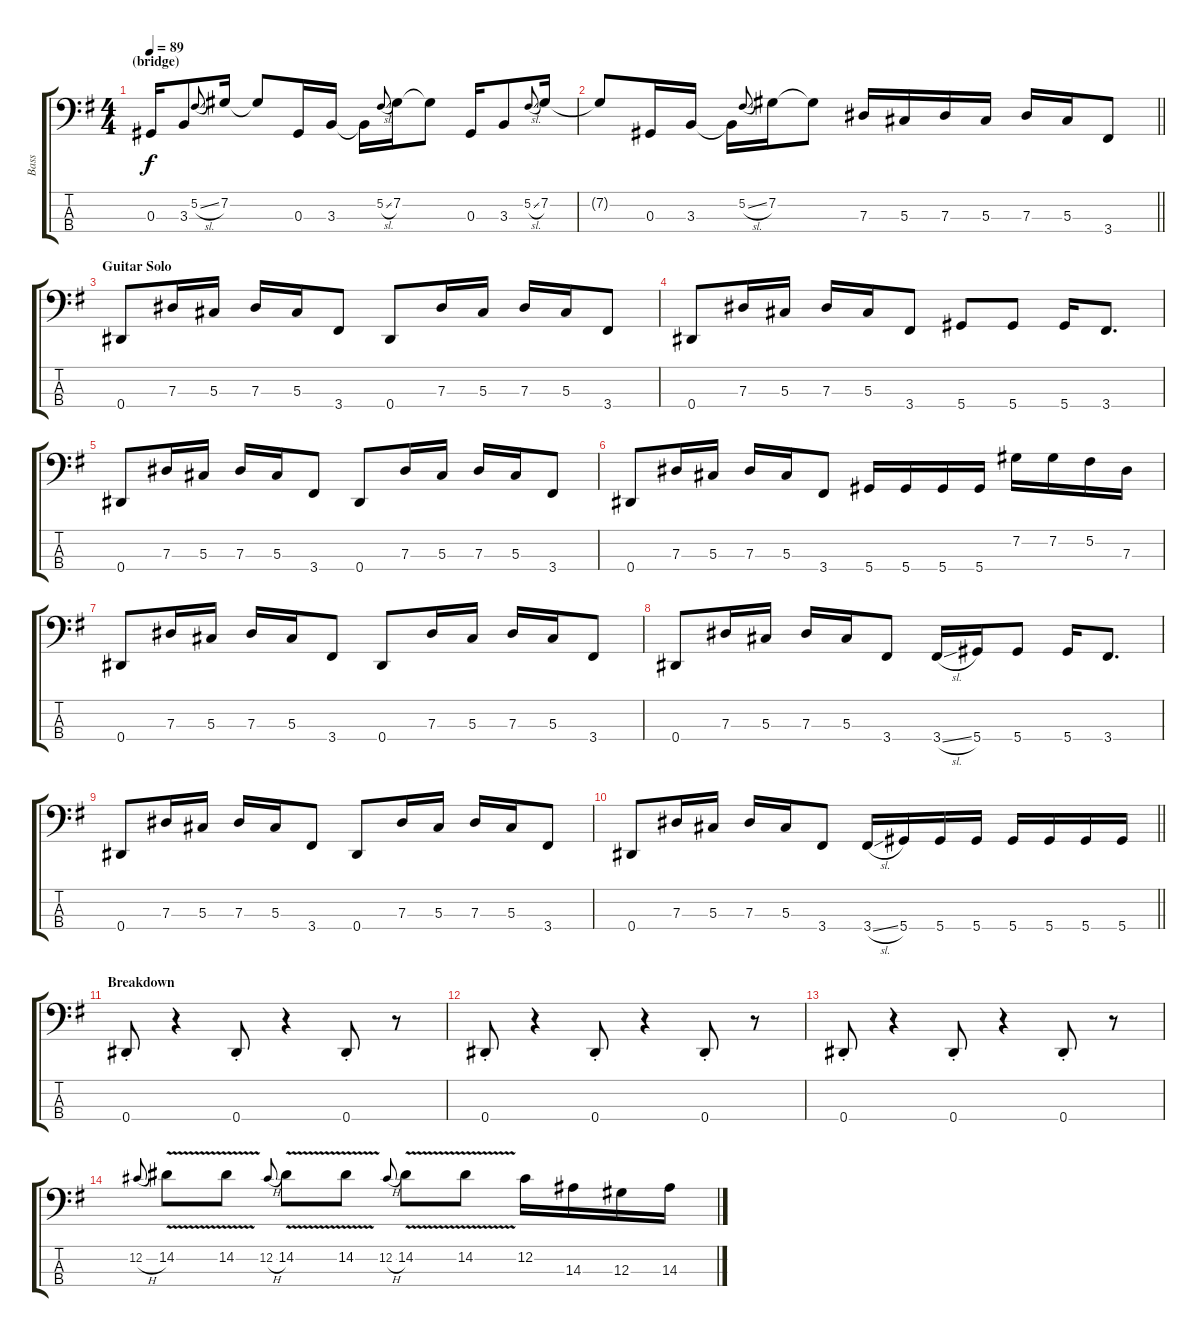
\track ("Bass" "Bass") {instrument electricbassfinger}
\staff {score tabs}
\tuning (Gb2 Db2 Ab1 Eb1) {hide}
\ts (4 4)
\section ("" "(bridge)")
\tempo 89
\clef f4
\ks eminor
0.3.16{dy f instrument electricbassfinger} 3.3.8 5.2{sl}.8{gr onbeat} 7.2.16 7.2{t}.8 0.3.16 3.3.16 3.3{t}.16 5.2{sl}.8{gr onbeat} 7.2.16 7.2{t}.8 0.3.16 3.3.8 5.2{sl}.8{gr onbeat} 7.2.16 |
\barLineRight lightlight
7.2{t}.8 0.3.16 3.3.16 3.3{t}.16 5.2{sl}.8{gr onbeat} 7.2.16 7.2{t}.8 7.3.16 5.3.16 7.3.16 5.3.16 7.3.16 5.3.16 3.4.8 |
\section ("" "Guitar Solo")
0.4.8 7.3.16 5.3.16 7.3.16 5.3.16 3.4.8 0.4.8 7.3.16 5.3.16 7.3.16 5.3.16 3.4.8 |
0.4.8 7.3.16 5.3.16 7.3.16 5.3.16 3.4.8 5.4.8 5.4.8 5.4.16 3.4.8{d} |
0.4.8 7.3.16 5.3.16 7.3.16 5.3.16 3.4.8 0.4.8 7.3.16 5.3.16 7.3.16 5.3.16 3.4.8 |
0.4.8 7.3.16 5.3.16 7.3.16 5.3.16 3.4.8 5.4.16 5.4.16 5.4.16 5.4.16 7.2.16 7.2.16 5.2.16 7.3.16 |
0.4.8 7.3.16 5.3.16 7.3.16 5.3.16 3.4.8 0.4.8 7.3.16 5.3.16 7.3.16 5.3.16 3.4.8 |
0.4.8 7.3.16 5.3.16 7.3.16 5.3.16 3.4.8 3.4{sl}.16 5.4.16 5.4.8 5.4.16 3.4.8{d} |
0.4.8 7.3.16 5.3.16 7.3.16 5.3.16 3.4.8 0.4.8 7.3.16 5.3.16 7.3.16 5.3.16 3.4.8 |
\barLineRight lightlight
0.4.8 7.3.16 5.3.16 7.3.16 5.3.16 3.4.8 3.4{sl}.16 5.4.16 5.4.16 5.4.16 5.4.16 5.4.16 5.4.16 5.4.16 |
\section ("" "Breakdown")
0.4{st}.8 r.4 0.4{st}.8 r.4 0.4{st}.8 r.8 |
0.4{st}.8 r.4 0.4{st}.8 r.4 0.4{st}.8 r.8 |
0.4{st}.8 r.4 0.4{st}.8 r.4 0.4{st}.8 r.8 |
12.2{h}.8{gr onbeat} 14.2{v}.8 14.2{v}.8 12.2{h}.8{gr onbeat} 14.2{v}.8 14.2{v}.8 12.2{h}.8{gr onbeat} 14.2{v}.8 14.2{v}.8 12.2.16 14.3.16 12.3.16 14.3.16
